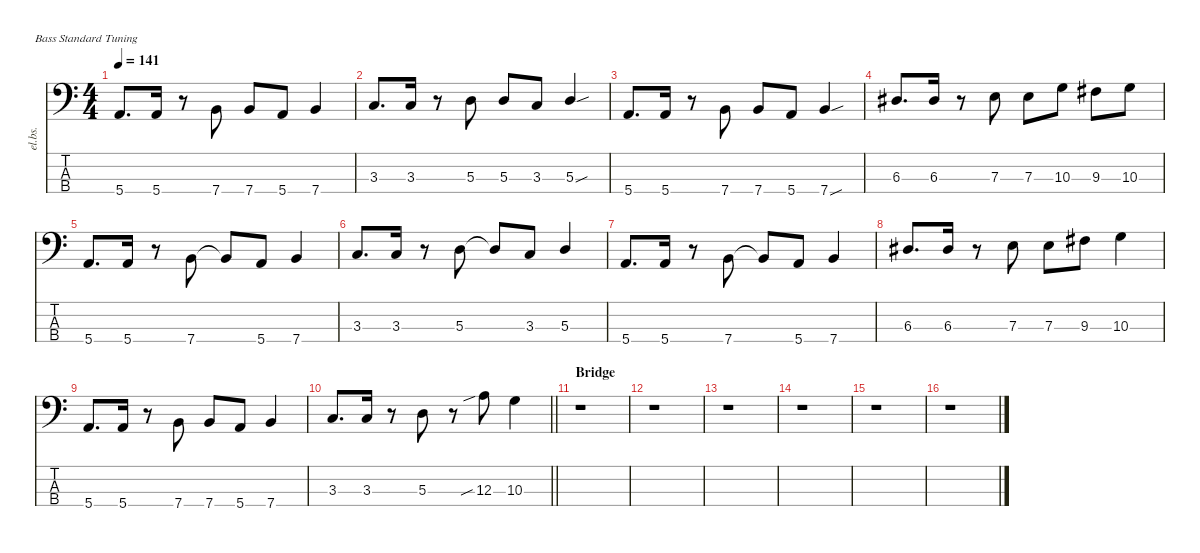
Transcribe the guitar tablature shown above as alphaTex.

\defaultSystemsLayout 4
\hideDynamics
\bracketExtendMode nobrackets
\track ("Electric Bass" "el.bs.") {mute instrument electricbassfinger}
\staff {score tabs}
\tuning (G2 D2 A1 E1)
\ts (4 4)
\tempo 141
\clef f4
\ks c
5.4.8{d dy mf beam Up} 5.4.16{beam Up} r.8{beam Down} 7.4.8{beam Up} 7.4.8{beam Up} 5.4.8{beam Up} 7.4.4{beam Up} |
3.3.8{d beam Up} 3.3.16{beam Up} r.8{beam Down} 5.3.8{beam Down} 5.3.8{beam Up} 3.3.8{beam Up} 5.3{sou}.4{beam Up} |
5.4.8{d beam Up} 5.4.16{beam Up} r.8{beam Down} 7.4.8{beam Up} 7.4.8{beam Up} 5.4.8{beam Up} 7.4{sou}.4{beam Up} |
6.3{acc #}.8{d beam Up} 6.3{acc #}.16{beam Up} r.8{beam Down} 7.3.8{beam Down} 7.3.8{beam Down} 10.3.8{beam Down} 9.3{acc #}.8{beam Down} 10.3.8{beam Down} |
5.4.8{d beam Up} 5.4.16{beam Up} r.8{beam Down} 7.4.8{beam Up} 7.4{t}.8{beam Up} 5.4.8{beam Up} 7.4.4{beam Up} |
3.3.8{d beam Up} 3.3.16{beam Up} r.8{beam Down} 5.3.8{beam Down} 5.3{t}.8{beam Up} 3.3.8{beam Up} 5.3.4{beam Up} |
5.4.8{d beam Up} 5.4.16{beam Up} r.8{beam Down} 7.4.8{beam Up} 7.4{t}.8{beam Up} 5.4.8{beam Up} 7.4.4{beam Up} |
6.3{acc #}.8{d beam Up} 6.3{acc #}.16{beam Up} r.8{beam Down} 7.3.8{beam Down} 7.3.8{beam Down} 9.3{acc #}.8{beam Down} 10.3.4{beam Down} |
5.4.8{d beam Up} 5.4.16{beam Up} r.8{beam Down} 7.4.8{beam Up} 7.4.8{beam Up} 5.4.8{beam Up} 7.4.4{beam Up} |
\barLineRight lightlight
3.3.8{d beam Up} 3.3.16{beam Up} r.8{beam Down} 5.3.8{beam Down} r.8{beam Down} 12.3{sib}.8{beam Down} 10.3.4{beam Down} |
\section ("" "Bridge")
r.1{beam Down} |
r.1{beam Down} |
r.1{beam Down} |
r.1{beam Down} |
r.1{beam Down} |
r.1{beam Down}
